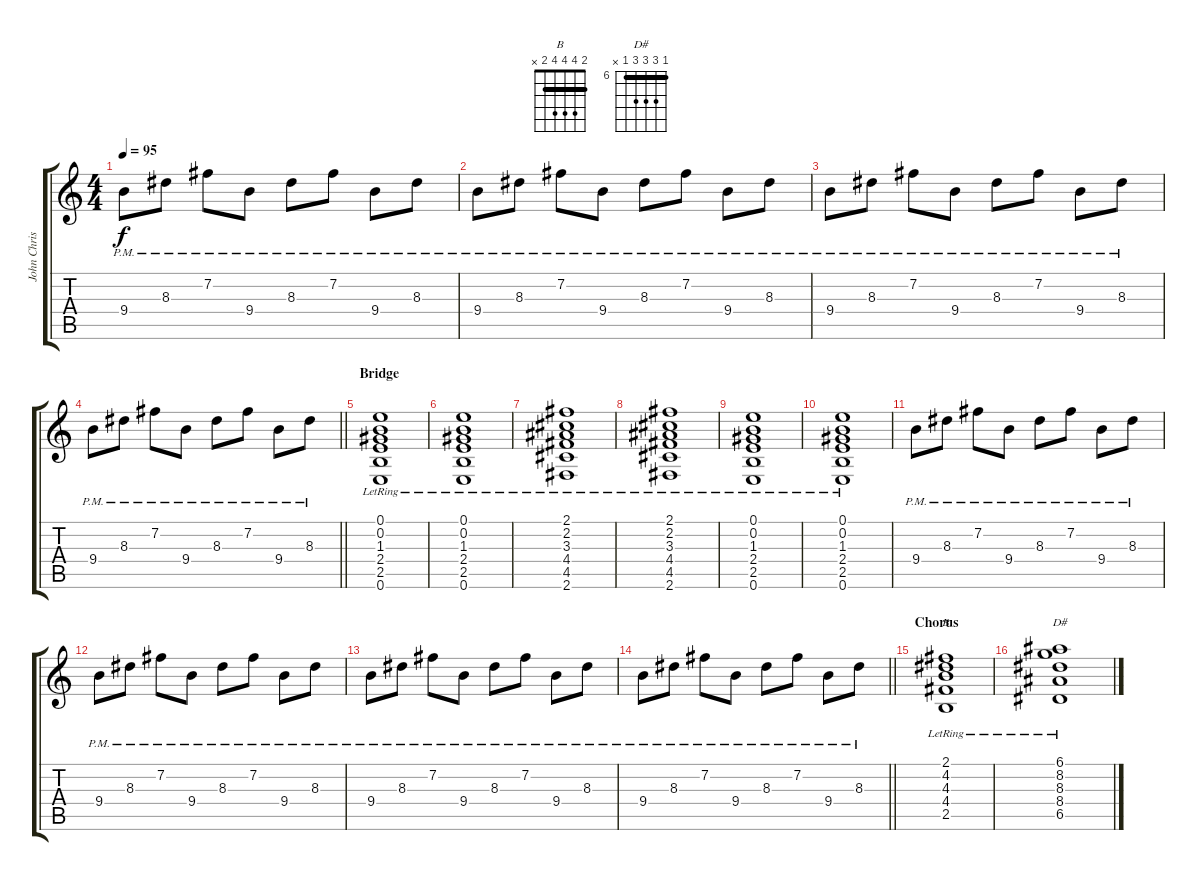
\track ("John Christ" "John Chris") {instrument electricguitarclean}
\staff {score tabs}
\tuning (E4 B3 G3 D3 A2 E2) {hide}
\chord ("B" 2 4 4 4 2 x) {barre 2}
\chord ("D#" 6 8 8 8 6 x) {firstfret 6 barre 6}
\ts (4 4)
\tempo 95
\clef g2
\ks c
9.4{pm}.8{dy f} 8.3{pm}.8 7.2{pm}.8 9.4{pm}.8 8.3{pm}.8 7.2{pm}.8 9.4{pm}.8 8.3{pm}.8 |
9.4{pm}.8 8.3{pm}.8 7.2{pm}.8 9.4{pm}.8 8.3{pm}.8 7.2{pm}.8 9.4{pm}.8 8.3{pm}.8 |
9.4{pm}.8 8.3{pm}.8 7.2{pm}.8 9.4{pm}.8 8.3{pm}.8 7.2{pm}.8 9.4{pm}.8 8.3{pm}.8 |
\barLineRight lightlight
9.4{pm}.8 8.3{pm}.8 7.2{pm}.8 9.4{pm}.8 8.3{pm}.8 7.2{pm}.8 9.4{pm}.8 8.3{pm}.8 |
\section ("" "Bridge")
(0.1{lr} 0.2{lr} 1.3{lr} 2.4{lr} 2.5{lr} 0.6{lr}).1 |
(0.1{lr} 0.2{lr} 1.3{lr} 2.4{lr} 2.5{lr} 0.6{lr}).1 |
(2.1{lr} 2.2{lr} 3.3{lr} 4.4{lr} 4.5{lr} 2.6{lr}).1 |
(2.1{lr} 2.2{lr} 3.3{lr} 4.4{lr} 4.5{lr} 2.6{lr}).1 |
(0.1{lr} 0.2{lr} 1.3{lr} 2.4{lr} 2.5{lr} 0.6{lr}).1 |
(0.1{lr} 0.2{lr} 1.3{lr} 2.4{lr} 2.5{lr} 0.6{lr}).1 |
9.4{pm}.8 8.3{pm}.8 7.2{pm}.8 9.4{pm}.8 8.3{pm}.8 7.2{pm}.8 9.4{pm}.8 8.3{pm}.8 |
9.4{pm}.8 8.3{pm}.8 7.2{pm}.8 9.4{pm}.8 8.3{pm}.8 7.2{pm}.8 9.4{pm}.8 8.3{pm}.8 |
9.4{pm}.8 8.3{pm}.8 7.2{pm}.8 9.4{pm}.8 8.3{pm}.8 7.2{pm}.8 9.4{pm}.8 8.3{pm}.8 |
\barLineRight lightlight
9.4{pm}.8 8.3{pm}.8 7.2{pm}.8 9.4{pm}.8 8.3{pm}.8 7.2{pm}.8 9.4{pm}.8 8.3{pm}.8 |
\section ("" "Chorus")
(2.1{lr} 4.2{lr} 4.3{lr} 4.4{lr} 2.5{lr}).1{ch "B"} |
(6.1{lr} 8.2{lr} 8.3{lr} 8.4{lr} 6.5{lr}).1{ch "D#"}
